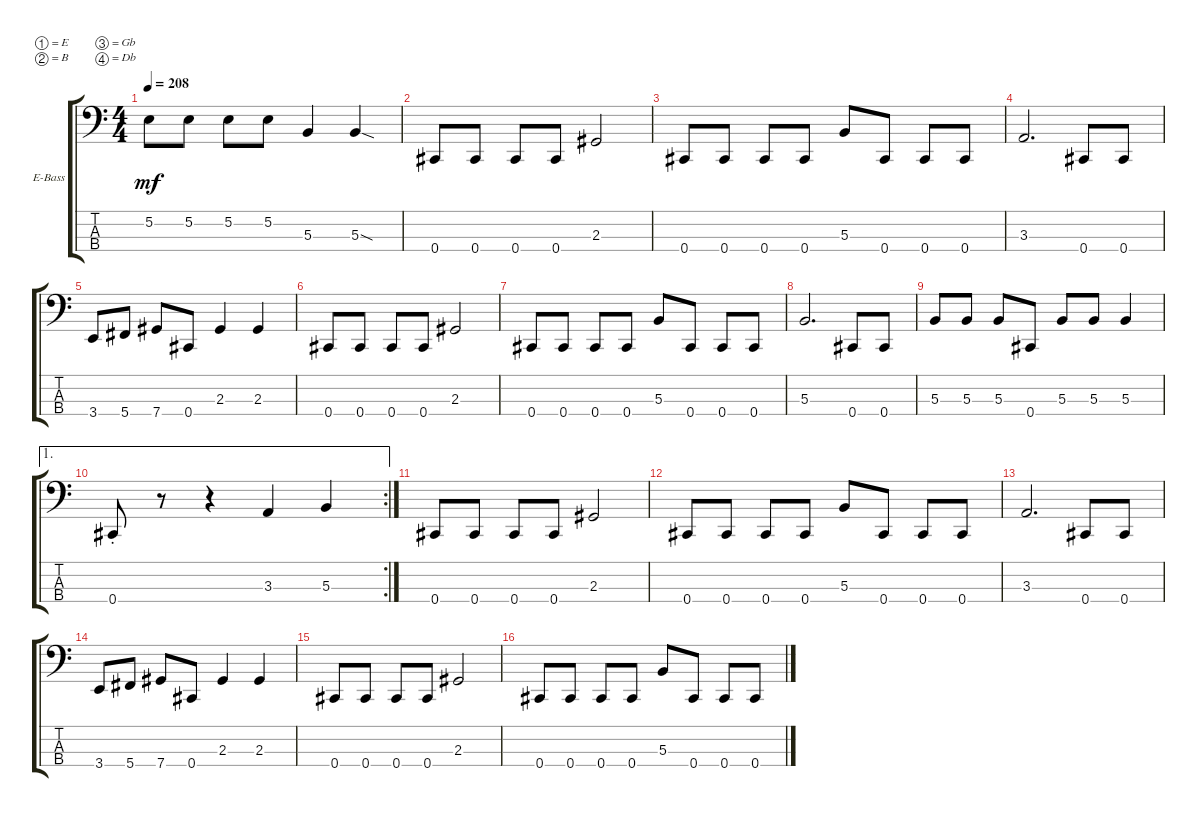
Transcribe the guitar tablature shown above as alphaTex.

\defaultSystemsLayout 4
\bracketExtendMode groupsimilarinstruments
\firstSystemTrackNameOrientation horizontal
\otherSystemsTrackNameOrientation horizontal
\track ("Jeanne" "E-Bass") {instrument electricbassfinger}
\staff {score tabs}
\tuning (E2 B1 Gb1 Db1)
\ts (4 4)
\tempo 208
\clef f4
\ks c
5.2.8{dy mf} 5.2.8 5.2.8 5.2.8 5.3.4 5.3{sod}.4 |
0.4.8 0.4.8 0.4.8 0.4.8 2.3.2 |
0.4.8 0.4.8 0.4.8 0.4.8 5.3.8 0.4.8 0.4.8 0.4.8 |
3.3.2{d} 0.4.8 0.4.8 |
3.4.8 5.4.8 7.4.8 0.4.8 2.3.4 2.3.4 |
0.4.8 0.4.8 0.4.8 0.4.8 2.3.2 |
0.4.8 0.4.8 0.4.8 0.4.8 5.3.8 0.4.8 0.4.8 0.4.8 |
5.3.2{d} 0.4.8 0.4.8 |
5.3.8 5.3.8 5.3.8 0.4.8 5.3.8 5.3.8 5.3.4 |
\ae 1
\rc 2
0.4{st}.8 r.8 r.4 3.3.4 5.3.4 |
0.4.8 0.4.8 0.4.8 0.4.8 2.3.2 |
0.4.8 0.4.8 0.4.8 0.4.8 5.3.8 0.4.8 0.4.8 0.4.8 |
3.3.2{d} 0.4.8 0.4.8 |
3.4.8 5.4.8 7.4.8 0.4.8 2.3.4 2.3.4 |
0.4.8 0.4.8 0.4.8 0.4.8 2.3.2 |
0.4.8 0.4.8 0.4.8 0.4.8 5.3.8 0.4.8 0.4.8 0.4.8
